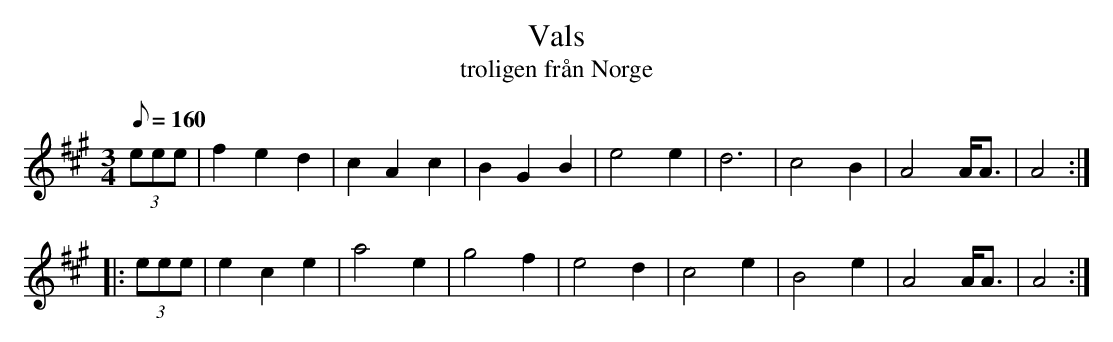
X:1
T:Vals
T:troligen från Norge
M:3/4
L:1/8
K:A
Q:160
(3eee | f2 e2 d2 | c2 A2 c2 | B2 G2 B2 | e4 e2 | d6 | c4 B2 | A4 A<A | A4 :|
|: (3eee | e2 c2 e2 | a4 e2 | g4 f2 | e4 d2 | c4 e2 | B4 e2 | A4 A<A | A4 :|
